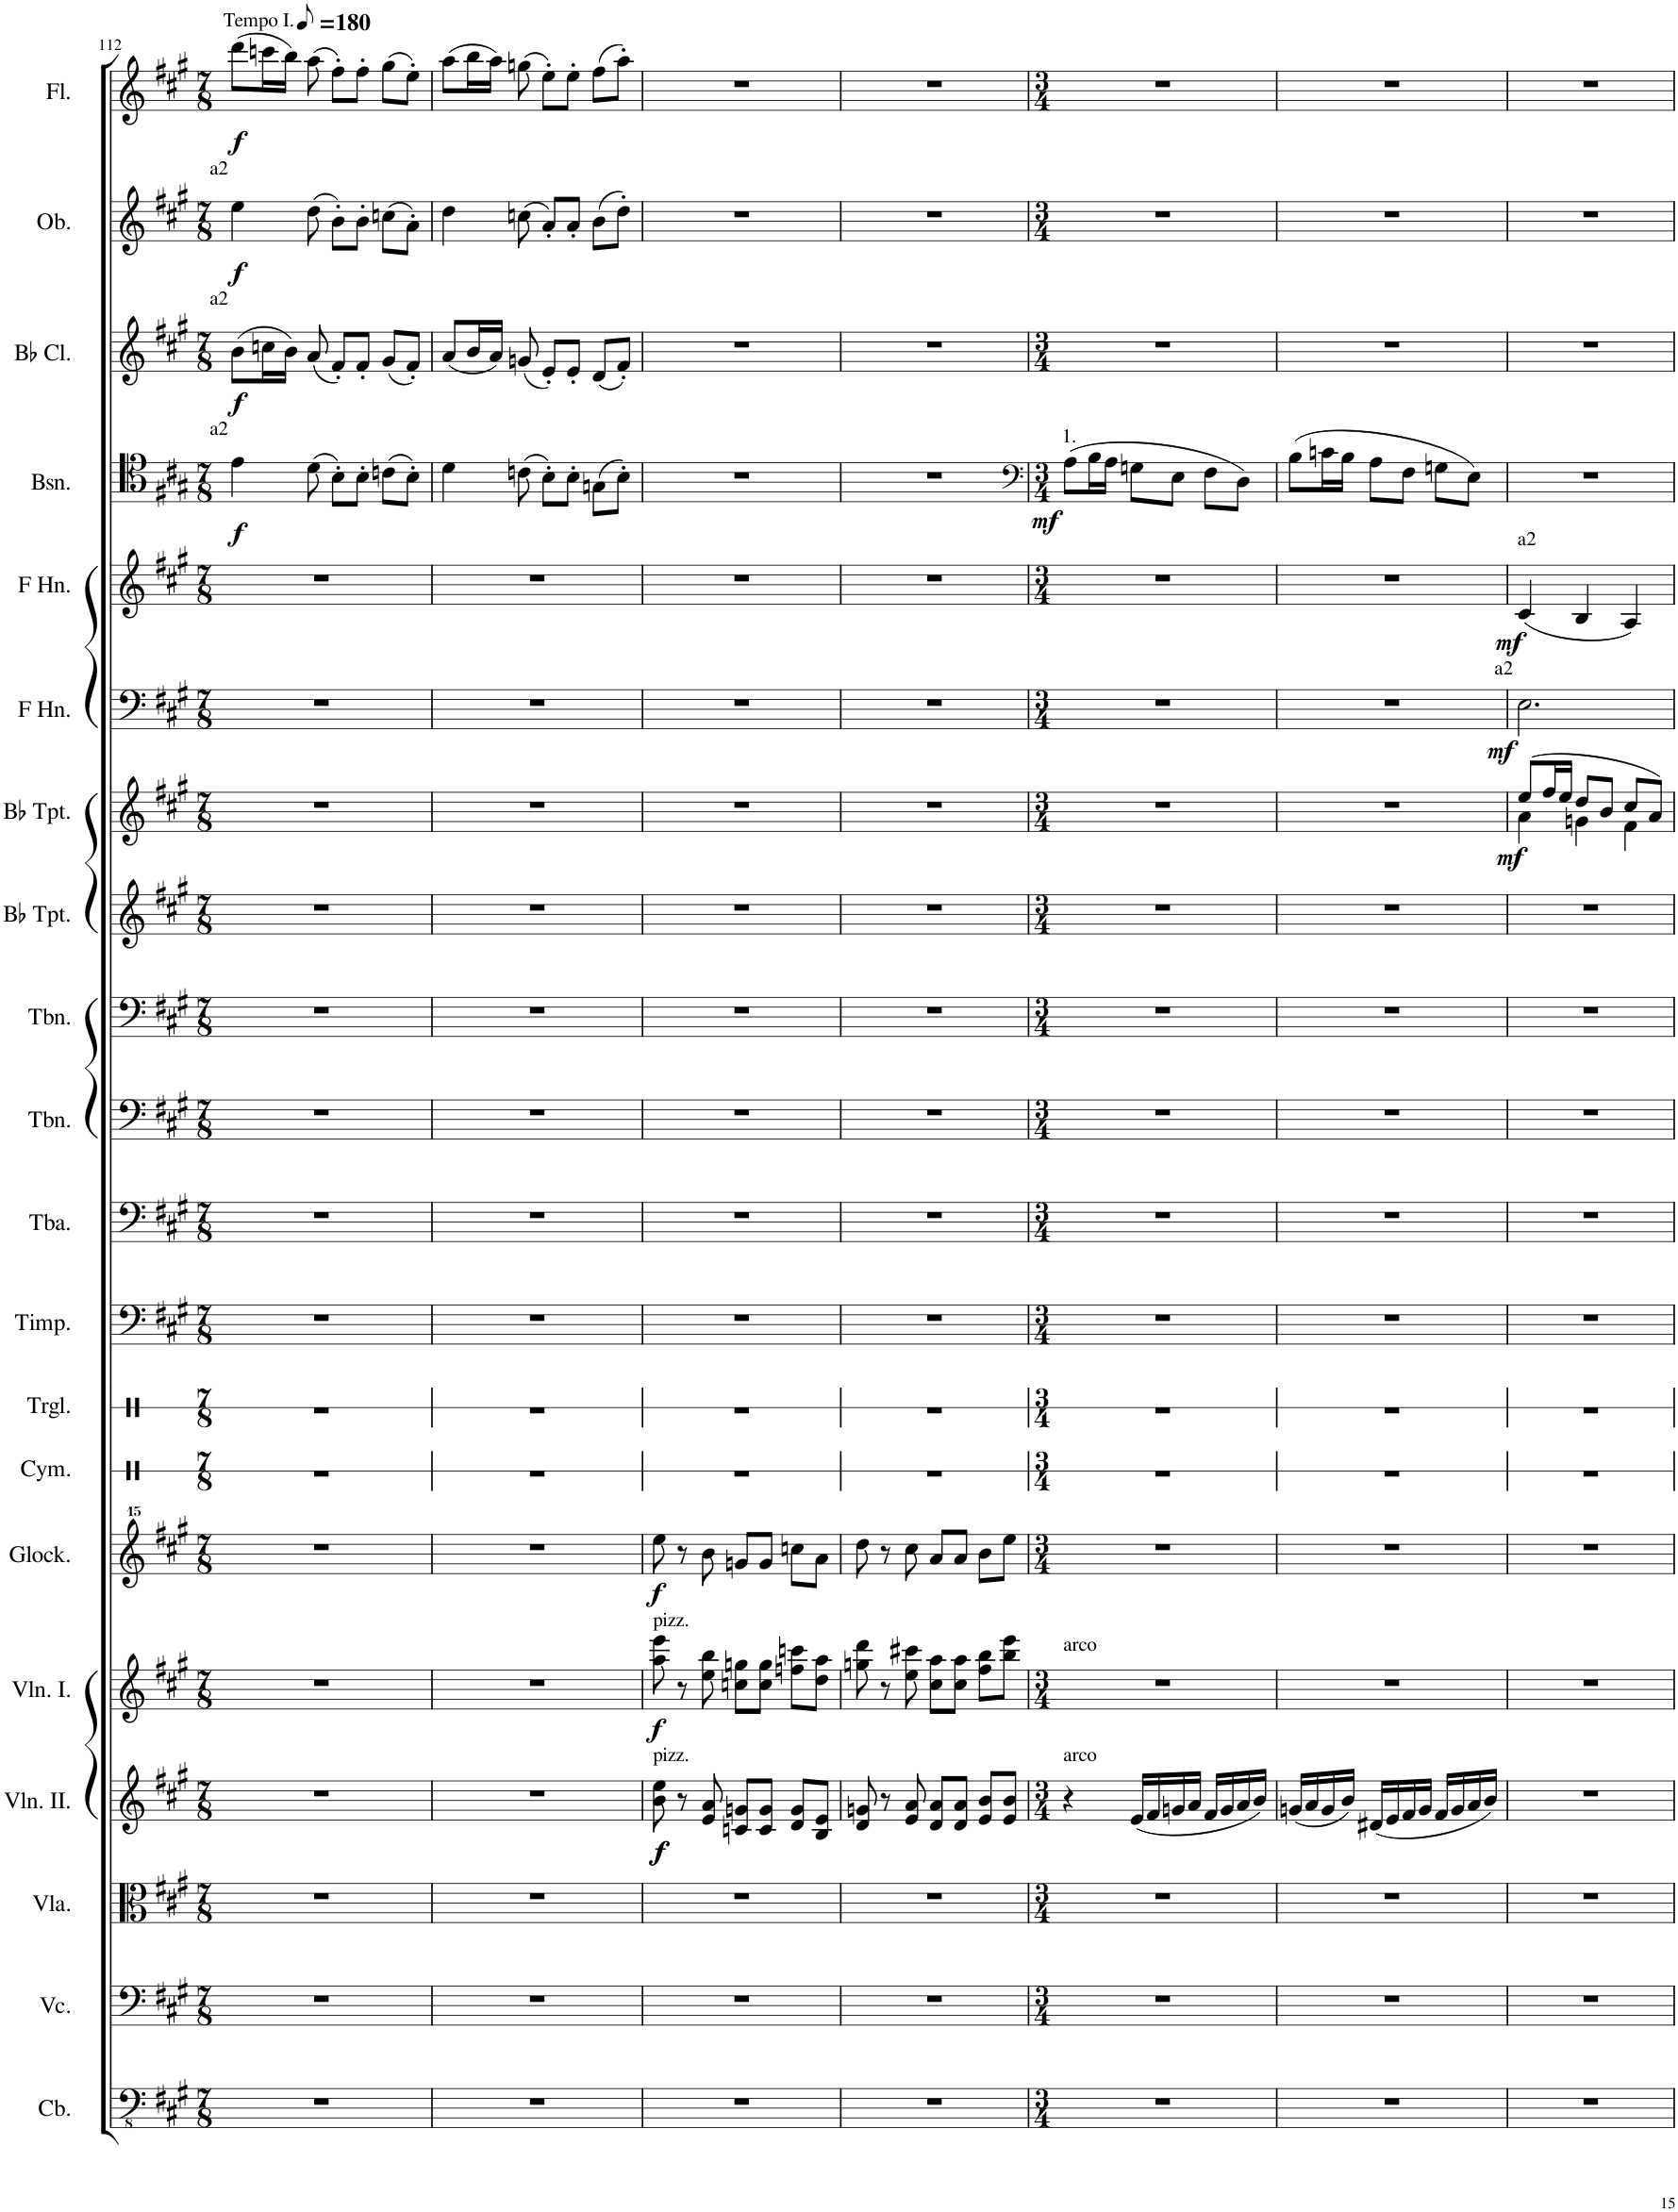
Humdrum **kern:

**kern	**kern	**kern	**kern	**dynam	**kern	**dynam	**kern	**dynam	**kern	**kern	**kern	**kern	**kern	**kern	**kern	**kern	**dynam	**kern	**dynam	**kern	**dynam	**kern	**dynam	**kern	**dynam	**kern	**dynam	**kern	**dynam
*part20	*part19	*part18	*part17	*part17	*part16	*part16	*part15	*part15	*part14	*part13	*part12	*part11	*part10	*part9	*part8	*part7	*part7	*part6	*part6	*part5	*part5	*part4	*part4	*part3	*part3	*part2	*part2	*part1	*part1
*staff20	*staff19	*staff18	*staff17	*staff17	*staff16	*staff16	*staff15	*staff15	*staff14	*staff13	*staff12	*staff11	*staff10	*staff9	*staff8	*staff7	*staff7	*staff6	*staff6	*staff5	*staff5	*staff4	*staff4	*staff3	*staff3	*staff2	*staff2	*staff1	*staff1
*I"Contrabasses	*I"Violoncellos	*I"Violas	*I"Violins II.	*	*I"Violins I.	*	*I"Glockenspiel	*	*I"Cymbal	*I"Triangle	*I"Timpani	*I"Tuba	*I"Trombone 3	*I"Trombones 1-2	*I"Bb Trumpet 3	*I"Bb Trumpets 1-2	*	*I"Horns in F 2-4	*	*I"Horns in F 1-3	*	*I"Bassoons 1-2	*	*I"Bb Clarinets 1-2	*	*I"Oboes 1-2	*	*I"Flutes 1-2	*
*I'Cb.	*I'Vc.	*I'Vla.	*I'Vln. II.	*	*I'Vln. I.	*	*I'Glock.	*	*I'Cym.	*I'Trgl.	*I'Timp.	*I'Tba.	*I'Tbn.	*I'Tbn.	*I'Bb Tpt.	*I'Bb Tpt.	*	*	*	*	*	*I'Bsn.	*	*I'Bb Cl.	*	*I'Ob.	*	*I'Fl.	*
!!LO:PB:g=z
*clefFv4	*clefF4	*clefC3	*clefG2	*	*clefG2	*	*clefG^^2	*	*clefX	*clefX	*clefF4	*clefF4	*clefF4	*clefF4	*clefG2	*clefG2	*	*clefF4	*	*clefF4	*	*clefC4	*	*clefG2	*	*clefG2	*	*clefG2	*
*	*	*	*	*	*	*	*	*	*	*	*	*	*	*	*ITrd1c2	*ITrd1c2	*	*ITrd4c7	*	*ITrd4c7	*	*	*	*ITrd1c2	*	*	*	*	*
*k[f#c#g#]	*k[f#c#g#]	*k[f#c#g#]	*k[f#c#g#]	*	*k[f#c#g#]	*	*k[f#c#g#]	*	*k[f#c#]	*k[f#c#]	*k[f#c#g#]	*k[f#c#g#]	*k[f#c#g#]	*k[f#c#g#]	*k[f#c#g#]	*k[f#c#g#]	*	*k[f#c#g#]	*	*k[f#c#g#]	*	*k[f#c#g#]	*	*k[f#c#g#]	*	*k[f#c#g#]	*	*k[f#c#g#]	*
*M7/8	*M7/8	*M7/8	*M7/8	*	*M7/8	*	*M7/8	*	*M7/8	*M7/8	*M7/8	*M7/8	*M7/8	*M7/8	*M7/8	*M7/8	*	*M7/8	*	*M7/8	*	*M7/8	*	*M7/8	*	*M7/8	*	*M7/8	*
*MM90	*MM90	*MM90	*MM90	*	*MM90	*	*MM90	*	*MM90	*MM90	*MM90	*MM90	*MM90	*MM90	*MM90	*MM90	*	*MM90	*	*MM90	*	*MM90	*	*MM90	*	*MM90	*	*MM90	*
=112	=112	=112	=112	=112	=112	=112	=112	=112	=112	=112	=112	=112	=112	=112	=112	=112	=112	=112	=112	=112	=112	=112	=112	=112	=112	=112	=112	=112	=112
!	!	!	!	!	!	!	!	!	!	!	!	!	!	!	!	!	!	!	!	!	!	!	!	!	!	!	!	!LO:TX:a:t=Tempo I.	!
!	!	!	!	!	!	!	!	!	!	!	!	!	!	!	!	!	!	!	!	!	!	!	!	!	!	!LO:TX:a:t=a2	!	!	!
!	!	!	!	!	!	!	!	!	!	!	!	!	!	!	!	!	!	!	!	!	!	!	!	!LO:TX:a:t=a2	!	!	!	!	!
!	!	!	!	!	!	!	!	!	!	!	!	!	!	!	!	!	!	!	!	!	!	!LO:TX:a:t=a2	!	!	!	!	!	!	!
!	!	!	!	!	!	!	!	!	!	!	!	!	!	!	!	!	!	!	!	!	!	!	!LO:DY:b	!	!LO:DY:b	!	!LO:DY:b	!	!LO:DY:b
2..r	2..r	2..r	2..r	.	2..r	.	2..r	.	2..r	2..r	2..r	2..r	2..r	2..r	2..r	2..r	.	2..r	.	2..r	.	4e\	f	(8b\L	f	4ee\	f	(8ddd\L	f
.	.	.	.	.	.	.	.	.	.	.	.	.	.	.	.	.	.	.	.	.	.	.	.	16ccn\L	.	.	.	16cccn\L	.
.	.	.	.	.	.	.	.	.	.	.	.	.	.	.	.	.	.	.	.	.	.	.	.	16b\JJ)	.	.	.	16bb\JJ)	.
.	.	.	.	.	.	.	.	.	.	.	.	.	.	.	.	.	.	.	.	.	.	(8d\	.	(8a/	.	(8dd\	.	(8aa\	.
.	.	.	.	.	.	.	.	.	.	.	.	.	.	.	.	.	.	.	.	.	.	8B'\L)	.	8f#'/L)	.	8b'\L)	.	8ff#'\L)	.
.	.	.	.	.	.	.	.	.	.	.	.	.	.	.	.	.	.	.	.	.	.	8B'\J	.	8f#'/J	.	8b'\J	.	8ff#'\J	.
.	.	.	.	.	.	.	.	.	.	.	.	.	.	.	.	.	.	.	.	.	.	(8cn\L	.	(8g#/L	.	(8ccn\L	.	(8gg#\L	.
.	.	.	.	.	.	.	.	.	.	.	.	.	.	.	.	.	.	.	.	.	.	8B'\J)	.	8f#'/J)	.	8a'\J)	.	8ee'\J)	.
=113	=113	=113	=113	=113	=113	=113	=113	=113	=113	=113	=113	=113	=113	=113	=113	=113	=113	=113	=113	=113	=113	=113	=113	=113	=113	=113	=113	=113	=113
2..r	2..r	2..r	2..r	.	2..r	.	2..r	.	2..r	2..r	2..r	2..r	2..r	2..r	2..r	2..r	.	2..r	.	2..r	.	4d\	.	(8a/L	.	4dd\	.	(8aa\L	.
.	.	.	.	.	.	.	.	.	.	.	.	.	.	.	.	.	.	.	.	.	.	.	.	16b/L	.	.	.	16bb\L	.
.	.	.	.	.	.	.	.	.	.	.	.	.	.	.	.	.	.	.	.	.	.	.	.	16a/JJ)	.	.	.	16aa\JJ)	.
.	.	.	.	.	.	.	.	.	.	.	.	.	.	.	.	.	.	.	.	.	.	(8cn\	.	(8gn/	.	(8ccn\	.	(8ggn\	.
.	.	.	.	.	.	.	.	.	.	.	.	.	.	.	.	.	.	.	.	.	.	8B'\L)	.	8e'/L)	.	8a'/L)	.	8ee'\L)	.
.	.	.	.	.	.	.	.	.	.	.	.	.	.	.	.	.	.	.	.	.	.	8B'\J	.	8e'/J	.	8a'/J	.	8ee'\J	.
.	.	.	.	.	.	.	.	.	.	.	.	.	.	.	.	.	.	.	.	.	.	(8Gn\L	.	(8d/L	.	(8b\L	.	(8ff#\L	.
.	.	.	.	.	.	.	.	.	.	.	.	.	.	.	.	.	.	.	.	.	.	8B'\J)	.	8f#'/J)	.	8dd'\J)	.	8aa'\J)	.
=114	=114	=114	=114	=114	=114	=114	=114	=114	=114	=114	=114	=114	=114	=114	=114	=114	=114	=114	=114	=114	=114	=114	=114	=114	=114	=114	=114	=114	=114
!	!	!	!	!	!LO:TX:a:t=pizz.	!	!	!	!	!	!	!	!	!	!	!	!	!	!	!	!	!	!	!	!	!	!	!	!
!	!	!	!LO:TX:a:t=pizz.	!	!	!	!	!	!	!	!	!	!	!	!	!	!	!	!	!	!	!	!	!	!	!	!	!	!
!	!	!	!	!LO:DY:b	!	!	!	!	!	!	!	!	!	!	!	!	!	!	!	!	!	!	!	!	!	!	!	!	!
!	!	!	!	!LO:DY:n=1:b	!	!LO:DY:b	!	!LO:DY:b	!	!	!	!	!	!	!	!	!	!	!	!	!	!	!	!	!	!	!	!	!
2..r	2..r	2..r	8b\ 8ee\	f f	8aa\ 8eee\	f	8eeee\	f	2..r	2..r	2..r	2..r	2..r	2..r	2..r	2..r	.	2..r	.	2..r	.	2..r	.	2..r	.	2..r	.	2..r	.
.	.	.	8r	.	8r	.	8r	.	.	.	.	.	.	.	.	.	.	.	.	.	.	.	.	.	.	.	.	.	.
.	.	.	8e/ 8a/	.	8ee\ 8bb\	.	8bbb\	.	.	.	.	.	.	.	.	.	.	.	.	.	.	.	.	.	.	.	.	.	.
.	.	.	8cn/ 8gn/L	.	8ccn\ 8ggn\L	.	8gggn/L	.	.	.	.	.	.	.	.	.	.	.	.	.	.	.	.	.	.	.	.	.	.
.	.	.	8c/ 8g/J	.	8cc\ 8gg\J	.	8ggg/J	.	.	.	.	.	.	.	.	.	.	.	.	.	.	.	.	.	.	.	.	.	.
.	.	.	8d/ 8g/L	.	8ffn\ 8cccn\L	.	8ccccn\L	.	.	.	.	.	.	.	.	.	.	.	.	.	.	.	.	.	.	.	.	.	.
.	.	.	8B/ 8e/J	.	8dd\ 8aa\J	.	8aaa\J	.	.	.	.	.	.	.	.	.	.	.	.	.	.	.	.	.	.	.	.	.	.
=115	=115	=115	=115	=115	=115	=115	=115	=115	=115	=115	=115	=115	=115	=115	=115	=115	=115	=115	=115	=115	=115	=115	=115	=115	=115	=115	=115	=115	=115
2..r	2..r	2..r	8d/ 8gn/	.	8ggn\ 8ddd\	.	8dddd\	.	2..r	2..r	2..r	2..r	2..r	2..r	2..r	2..r	.	2..r	.	2..r	.	2..r	.	2..r	.	2..r	.	2..r	.
.	.	.	8r	.	8r	.	8r	.	.	.	.	.	.	.	.	.	.	.	.	.	.	.	.	.	.	.	.	.	.
.	.	.	8e/ 8a/	.	8ee\ 8ccc#X\	.	8cccc#\	.	.	.	.	.	.	.	.	.	.	.	.	.	.	.	.	.	.	.	.	.	.
.	.	.	8d/ 8a/L	.	8cc#\ 8aa\L	.	8aaa/L	.	.	.	.	.	.	.	.	.	.	.	.	.	.	.	.	.	.	.	.	.	.
.	.	.	8d/ 8a/J	.	8cc#\ 8aa\J	.	8aaa/J	.	.	.	.	.	.	.	.	.	.	.	.	.	.	.	.	.	.	.	.	.	.
.	.	.	8e/ 8b/L	.	8ff#\ 8bb\L	.	8bbb\L	.	.	.	.	.	.	.	.	.	.	.	.	.	.	.	.	.	.	.	.	.	.
.	.	.	8e/ 8b/J	.	8bb\ 8eee\J	.	8eeee\J	.	.	.	.	.	.	.	.	.	.	.	.	.	.	.	.	.	.	.	.	.	.
=116	=116	=116	=116	=116	=116	=116	=116	=116	=116	=116	=116	=116	=116	=116	=116	=116	=116	=116	=116	=116	=116	=116	=116	=116	=116	=116	=116	=116	=116
*	*	*	*	*	*	*	*	*	*	*	*	*	*	*	*	*	*	*	*	*	*	*clefF4	*	*	*	*	*	*	*
*M3/4	*M3/4	*M3/4	*M3/4	*	*M3/4	*	*M3/4	*	*M3/4	*M3/4	*M3/4	*M3/4	*M3/4	*M3/4	*M3/4	*M3/4	*	*M3/4	*	*M3/4	*	*M3/4	*	*M3/4	*	*M3/4	*	*M3/4	*
!	!	!	!	!	!	!	!	!	!	!	!	!	!	!	!	!	!	!	!	!	!	!LO:TX:a:t=1.	!	!	!	!	!	!	!
!	!	!	!	!	!LO:TX:a:t=arco	!	!	!	!	!	!	!	!	!	!	!	!	!	!	!	!	!	!	!	!	!	!	!	!
!	!	!	!LO:TX:a:t=arco	!	!	!	!	!	!	!	!	!	!	!	!	!	!	!	!	!	!	!	!	!	!	!	!	!	!
!	!	!	!	!	!	!	!	!	!	!	!	!	!	!	!	!	!	!	!	!	!	!	!LO:DY:b	!	!	!	!	!	!
2.r	2.r	2.r	4r	.	2.r	.	2.r	.	2.r	2.r	2.r	2.r	2.r	2.r	2.r	2.r	.	2.r	.	2.r	.	(8A\L	mf	2.r	.	2.r	.	2.r	.
.	.	.	.	.	.	.	.	.	.	.	.	.	.	.	.	.	.	.	.	.	.	16B\L	.	.	.	.	.	.	.
.	.	.	.	.	.	.	.	.	.	.	.	.	.	.	.	.	.	.	.	.	.	16A\JJ	.	.	.	.	.	.	.
.	.	.	(16e/LL	.	.	.	.	.	.	.	.	.	.	.	.	.	.	.	.	.	.	8Gn\L	.	.	.	.	.	.	.
.	.	.	16f#/	.	.	.	.	.	.	.	.	.	.	.	.	.	.	.	.	.	.	.	.	.	.	.	.	.	.
.	.	.	16gn/	.	.	.	.	.	.	.	.	.	.	.	.	.	.	.	.	.	.	8E\J	.	.	.	.	.	.	.
.	.	.	16a/JJ	.	.	.	.	.	.	.	.	.	.	.	.	.	.	.	.	.	.	.	.	.	.	.	.	.	.
.	.	.	16f#/LL	.	.	.	.	.	.	.	.	.	.	.	.	.	.	.	.	.	.	8F#\L	.	.	.	.	.	.	.
.	.	.	16g/	.	.	.	.	.	.	.	.	.	.	.	.	.	.	.	.	.	.	.	.	.	.	.	.	.	.
.	.	.	16a/	.	.	.	.	.	.	.	.	.	.	.	.	.	.	.	.	.	.	8D\J)	.	.	.	.	.	.	.
.	.	.	16b/JJ)	.	.	.	.	.	.	.	.	.	.	.	.	.	.	.	.	.	.	.	.	.	.	.	.	.	.
=117	=117	=117	=117	=117	=117	=117	=117	=117	=117	=117	=117	=117	=117	=117	=117	=117	=117	=117	=117	=117	=117	=117	=117	=117	=117	=117	=117	=117	=117
2.r	2.r	2.r	(16gn/LL	.	2.r	.	2.r	.	2.r	2.r	2.r	2.r	2.r	2.r	2.r	2.r	.	2.r	.	2.r	.	(8B\L	.	2.r	.	2.r	.	2.r	.
.	.	.	16a/	.	.	.	.	.	.	.	.	.	.	.	.	.	.	.	.	.	.	.	.	.	.	.	.	.	.
.	.	.	16g/	.	.	.	.	.	.	.	.	.	.	.	.	.	.	.	.	.	.	16cn\L	.	.	.	.	.	.	.
.	.	.	16b/JJ)	.	.	.	.	.	.	.	.	.	.	.	.	.	.	.	.	.	.	16B\JJ	.	.	.	.	.	.	.
.	.	.	(16d#X/LL	.	.	.	.	.	.	.	.	.	.	.	.	.	.	.	.	.	.	8A\L	.	.	.	.	.	.	.
.	.	.	16e/	.	.	.	.	.	.	.	.	.	.	.	.	.	.	.	.	.	.	.	.	.	.	.	.	.	.
.	.	.	16f#/	.	.	.	.	.	.	.	.	.	.	.	.	.	.	.	.	.	.	8F#\J	.	.	.	.	.	.	.
.	.	.	16g/JJ	.	.	.	.	.	.	.	.	.	.	.	.	.	.	.	.	.	.	.	.	.	.	.	.	.	.
.	.	.	16f#/LL	.	.	.	.	.	.	.	.	.	.	.	.	.	.	.	.	.	.	8Gn\L	.	.	.	.	.	.	.
.	.	.	16g/	.	.	.	.	.	.	.	.	.	.	.	.	.	.	.	.	.	.	.	.	.	.	.	.	.	.
.	.	.	16a/	.	.	.	.	.	.	.	.	.	.	.	.	.	.	.	.	.	.	8E\J)	.	.	.	.	.	.	.
.	.	.	16b/JJ)	.	.	.	.	.	.	.	.	.	.	.	.	.	.	.	.	.	.	.	.	.	.	.	.	.	.
=118	=118	=118	=118	=118	=118	=118	=118	=118	=118	=118	=118	=118	=118	=118	=118	=118	=118	=118	=118	=118	=118	=118	=118	=118	=118	=118	=118	=118	=118
*	*	*	*	*	*	*	*	*	*	*	*	*	*	*	*	*^	*	*	*	*	*	*	*	*	*	*	*	*	*
!	!	!	!	!	!	!	!	!	!	!	!	!	!	!	!	!	!	!	!	!	!LO:TX:a:t=a2	!	!	!	!	!	!	!	!	!
!	!	!	!	!	!	!	!	!	!	!	!	!	!	!	!	!	!	!	!LO:TX:a:t=a2	!	!	!	!	!	!	!	!	!	!	!
!	!	!	!	!	!	!	!	!	!	!	!	!	!	!	!	!	!	!LO:DY:b	!	!LO:DY:b	!	!LO:DY:b	!	!	!	!	!	!	!	!
2.r	2.r	2.r	2.r	.	2.r	.	2.r	.	2.r	2.r	2.r	2.r	2.r	2.r	2.r	(8ee/L	4a\	mf	2.E\	mf	(4c#/	mf	2.r	.	2.r	.	2.r	.	2.r	.
.	.	.	.	.	.	.	.	.	.	.	.	.	.	.	.	16ff#/L	.	.	.	.	.	.	.	.	.	.	.	.	.	.
.	.	.	.	.	.	.	.	.	.	.	.	.	.	.	.	16ee/JJ	.	.	.	.	.	.	.	.	.	.	.	.	.	.
.	.	.	.	.	.	.	.	.	.	.	.	.	.	.	.	8dd/L	4gn\	.	.	.	4B/	.	.	.	.	.	.	.	.	.
.	.	.	.	.	.	.	.	.	.	.	.	.	.	.	.	8b/J	.	.	.	.	.	.	.	.	.	.	.	.	.	.
.	.	.	.	.	.	.	.	.	.	.	.	.	.	.	.	8cc#/L	4f#\	.	.	.	4A/)	.	.	.	.	.	.	.	.	.
.	.	.	.	.	.	.	.	.	.	.	.	.	.	.	.	8a/J)	.	.	.	.	.	.	.	.	.	.	.	.	.	.
*	*	*	*	*	*	*	*	*	*	*	*	*	*	*	*	*v	*v	*	*	*	*	*	*	*	*	*	*	*	*	*
=	=	=	=	=	=	=	=	=	=	=	=	=	=	=	=	=	=	=	=	=	=	=	=	=	=	=	=	=	=
*-	*-	*-	*-	*-	*-	*-	*-	*-	*-	*-	*-	*-	*-	*-	*-	*-	*-	*-	*-	*-	*-	*-	*-	*-	*-	*-	*-	*-	*-
